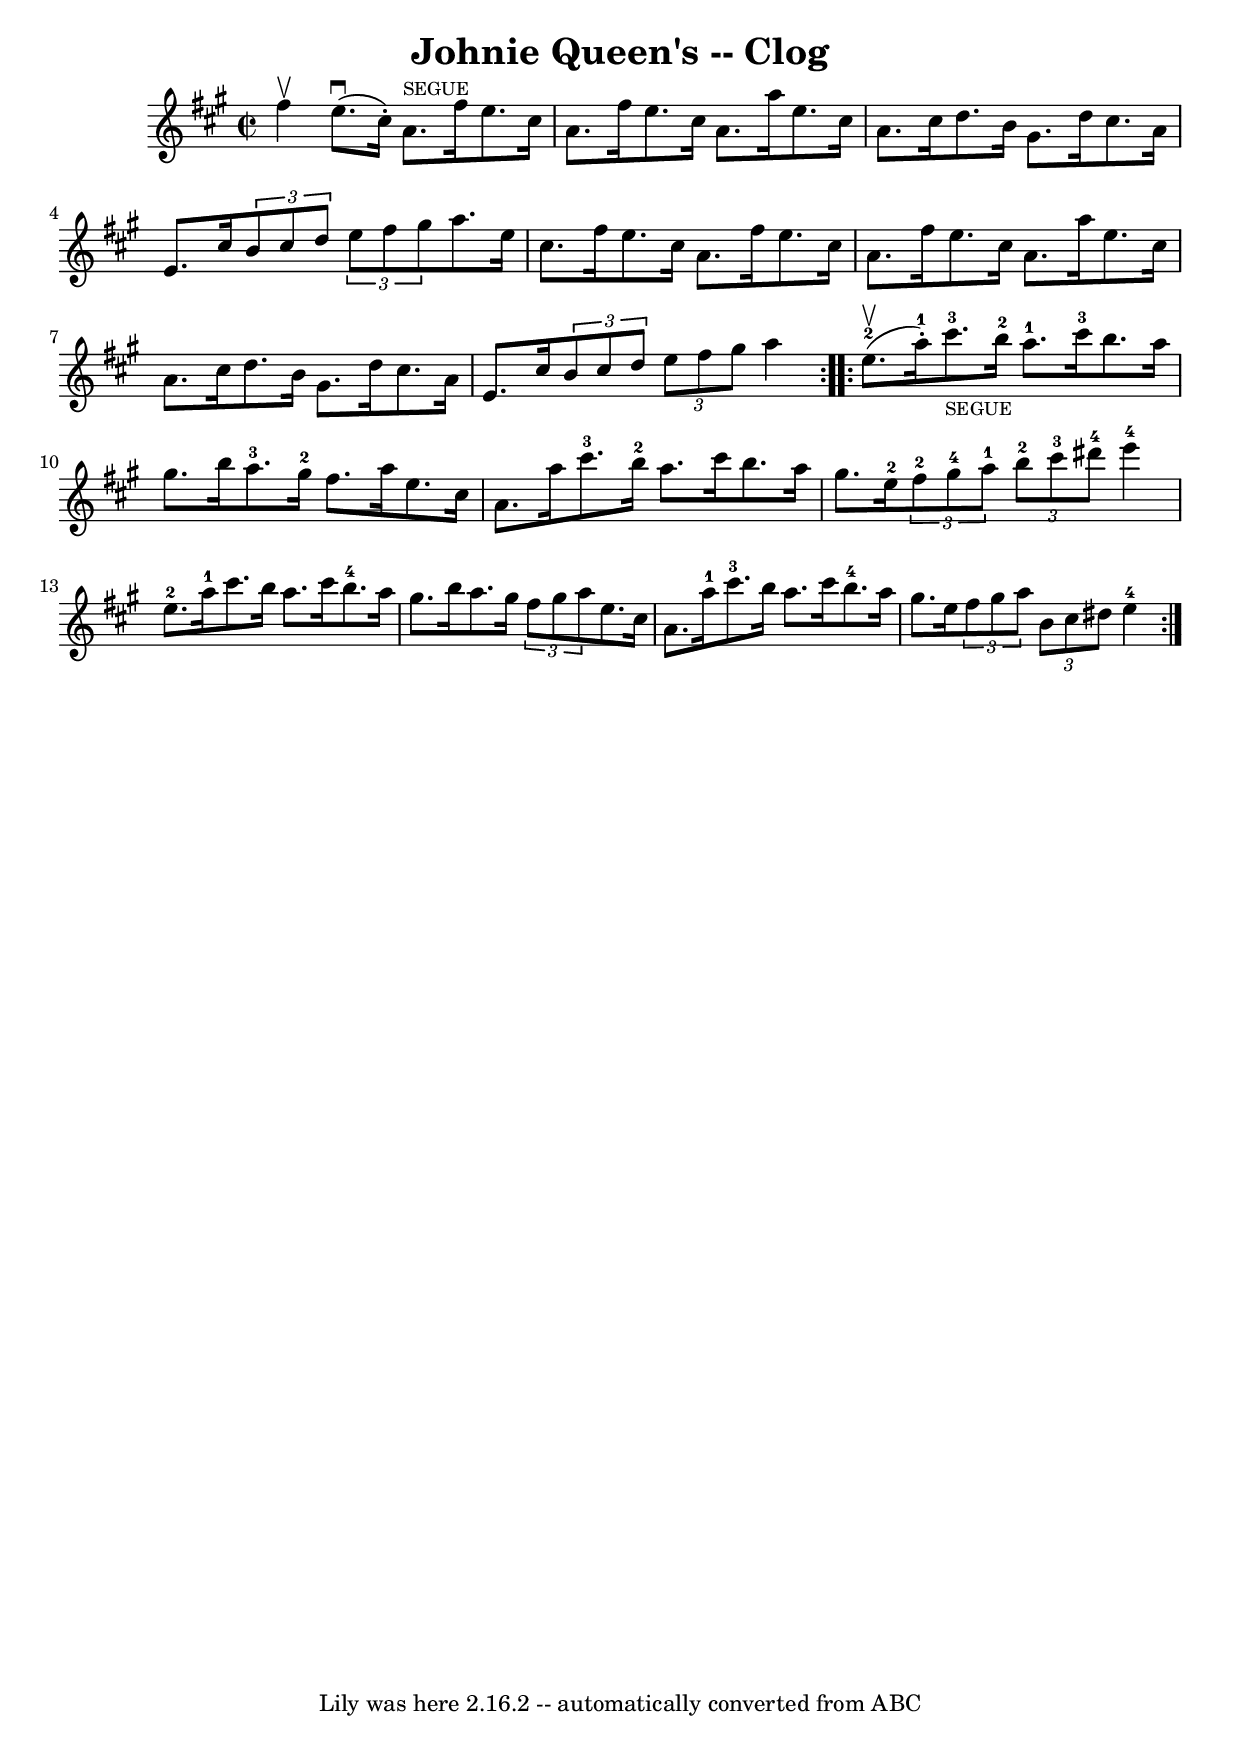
\version "2.16.2"
\include "Mammoth.ily"
\header {
  %% book = "Ryan's Mammoth Collection"
  crossRefNumber = "1"
  footnotes = "\\\\=20"
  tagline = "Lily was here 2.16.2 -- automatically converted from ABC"
  title = "Johnie Queen's -- Clog"

}
voicedefault =  {



  \repeat volta 2 {

    \override Staff.TimeSignature #'style = #'C
    \time 2/2 
    \key a \major
    fis''4^\upbow |
    e''8.^\downbow(
    cis''16 -.) a'8.^\segue fis''16 e''8. cis''16 a'8. fis''16  
    |
    e''8. cis''16 a'8. a''16 e''8. cis''16 a'8.    
    cis''16    |
    d''8. b'16 gis'8. d''16 cis''8. a'16    
    e'8. cis''16    |
    \times 2/3 { b'8 cis''8 d''8  
	       }   
    \times 2/3 { e''8 fis''8 gis''8  
	       } a''8. e''16 cis''8.    
    fis''16    |
    e''8. cis''16 a'8. fis''16 e''8.    
    cis''16 a'8. fis''16    |
    e''8. cis''16 a'8. a''16    
    e''8. cis''16 a'8. cis''16    |
    d''8. b'16 gis'8.    
    d''16 cis''8. a'16 e'8. cis''16    |
    \times 2/3 { b'8    
		 cis''8 d''8  
	       }   \times 2/3 { e''8 fis''8 gis''8  
			      } a''4  
  }     

  \repeat volta 2 {
    e''8.-2^\upbow(a''16-1-.)   |
    
    cis'''8.-3_\segue b''16-2 a''8.-1 cis'''16-3 b''8.    
    a''16 gis''8. b''16    |
    a''8.-3 gis''16-2 fis''8.   
    a''16 e''8. cis''16 a'8. a''16    |
    cis'''8.-3   
    b''16-2 a''8. cis'''16 b''8. a''16 gis''8. e''16-2   
    |
    \times 2/3 { fis''8-2 gis''8-4 a''8-1 
	       }   
    \times 2/3 { b''8-2 cis'''8-3 dis'''8-4 
	       } e'''4-4   
    e''8.-2 a''16-1   |
    cis'''8. b''16 a''8. cis'''16 
    b''8.-4 a''16 gis''8. b''16    |
    a''8. gis''16    
    \times 2/3 { fis''8 gis''8 a''8  
	       } e''8. cis''16 a'8. a''16 
    -1   |
    cis'''8.-3 b''16 a''8. cis'''16 b''8. 
    -4 a''16 gis''8. e''16    |
    \times 2/3 { fis''8 gis''8  
		 a''8  
	       }   \times 2/3 { b'8 cis''8 dis''8  
			      } e''4-4     
  }   

}

\score{
  <<

    \context Staff="default"
    {
      \voicedefault 
      
    }

  >>
  \layout {
    
  }
  \midi {
  }

}
